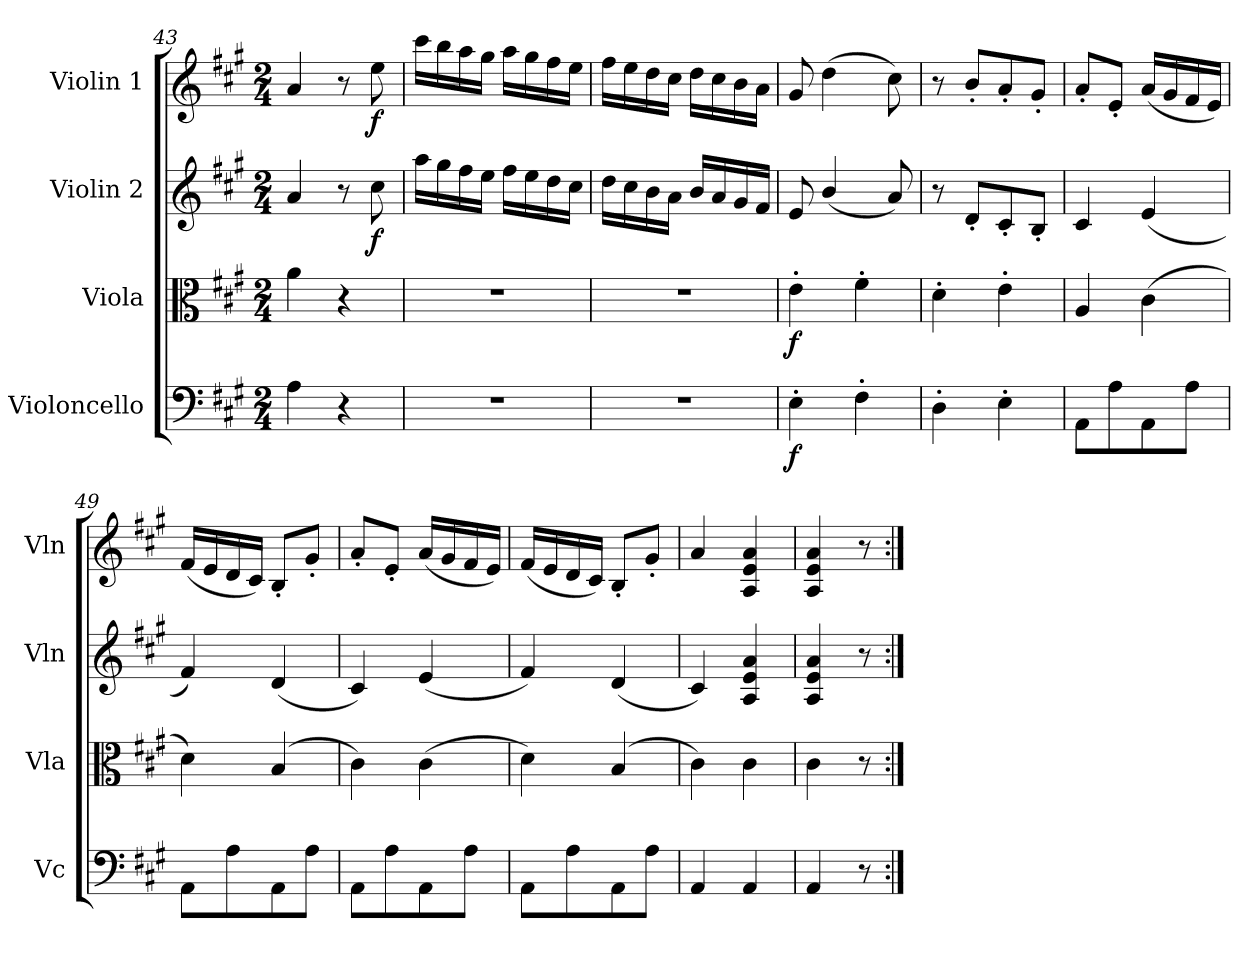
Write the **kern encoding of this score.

**kern	**dynam	**kern	**dynam	**kern	**dynam	**kern	**dynam
*part4	*part4	*part3	*part3	*part2	*part2	*part1	*part1
*staff4	*staff4	*staff3	*staff3	*staff2	*staff2	*staff1	*staff1
*I"Violoncello	*	*I"Viola	*	*I"Violin 2	*	*I"Violin 1	*
*I'Vc	*	*I'Vla	*	*I'Vln	*	*I'Vln	*
*clefF4	*	*clefC3	*	*clefG2	*	*clefG2	*
*k[f#c#g#]	*	*k[f#c#g#]	*	*k[f#c#g#]	*	*k[f#c#g#]	*
*M2/4	*	*M2/4	*	*M2/4	*	*M2/4	*
=43	=43	=43	=43	=43	=43	=43	=43
4A\	.	4a\	.	4a/	.	4a/	.
4r	.	4r	.	8r	.	8r	.
!	!	!	!	!	!LO:DY:b	!	!LO:DY:b
.	.	.	.	8cc#\	f	8ee\	f
=44	=44	=44	=44	=44	=44	=44	=44
2r	.	2r	.	16aa\LL	.	16ccc#\LL	.
.	.	.	.	16gg#\	.	16bb\	.
.	.	.	.	16ff#\	.	16aa\	.
.	.	.	.	16ee\JJ	.	16gg#\JJ	.
.	.	.	.	16ff#\LL	.	16aa\LL	.
.	.	.	.	16ee\	.	16gg#\	.
.	.	.	.	16dd\	.	16ff#\	.
.	.	.	.	16cc#\JJ	.	16ee\JJ	.
!!LO:LB:g=z
=45	=45	=45	=45	=45	=45	=45	=45
2r	.	2r	.	16dd\LL	.	16ff#\LL	.
.	.	.	.	16cc#\	.	16ee\	.
.	.	.	.	16b\	.	16dd\	.
.	.	.	.	16a\JJ	.	16cc#\JJ	.
.	.	.	.	16b/LL	.	16dd\LL	.
.	.	.	.	16a/	.	16cc#\	.
.	.	.	.	16g#/	.	16b\	.
.	.	.	.	16f#/JJ	.	16a\JJ	.
=46	=46	=46	=46	=46	=46	=46	=46
!	!LO:DY:b	!	!LO:DY:b	!	!	!	!
4E'\	f	4e'\	f	8e/	.	8g#/	.
.	.	.	.	(4b/	.	(4dd\	.
4F#'\	.	4f#'\	.	.	.	.	.
.	.	.	.	8a/)	.	8cc#\)	.
=47	=47	=47	=47	=47	=47	=47	=47
4D'\	.	4d'\	.	8r	.	8r	.
.	.	.	.	8d'/L	.	8b'/L	.
4E'\	.	4e'\	.	8c#'/	.	8a'/	.
.	.	.	.	8B'/J	.	8g#'/J	.
=48	=48	=48	=48	=48	=48	=48	=48
8AA\L	.	4A/	.	4c#/	.	8a'/L	.
8A\	.	.	.	.	.	8e'/J	.
8AA\	.	(4c#\	.	(4e/	.	(16a/LL	.
.	.	.	.	.	.	16g#/	.
8A\J	.	.	.	.	.	16f#/	.
.	.	.	.	.	.	16e/JJ)	.
!!LO:LB:g=z
=49	=49	=49	=49	=49	=49	=49	=49
8AA\L	.	4d\)	.	4f#/)	.	(16f#/LL	.
.	.	.	.	.	.	16e/	.
8A\	.	.	.	.	.	16d/	.
.	.	.	.	.	.	16c#/JJ)	.
8AA\	.	(4B/	.	(4d/	.	8B'/L	.
8A\J	.	.	.	.	.	8g#'/J	.
=50	=50	=50	=50	=50	=50	=50	=50
8AA\L	.	4c#\)	.	4c#/)	.	8a'/L	.
8A\	.	.	.	.	.	8e'/J	.
8AA\	.	(4c#\	.	(4e/	.	(16a/LL	.
.	.	.	.	.	.	16g#/	.
8A\J	.	.	.	.	.	16f#/	.
.	.	.	.	.	.	16e/JJ)	.
=51	=51	=51	=51	=51	=51	=51	=51
8AA\L	.	4d\)	.	4f#/)	.	(16f#/LL	.
.	.	.	.	.	.	16e/	.
8A\	.	.	.	.	.	16d/	.
.	.	.	.	.	.	16c#/JJ)	.
8AA\	.	(4B/	.	(4d/	.	8B'/L	.
8A\J	.	.	.	.	.	8g#'/J	.
=52	=52	=52	=52	=52	=52	=52	=52
4AA/	.	4c#\)	.	4c#/)	.	4a/	.
4AA/	.	4c#\	.	4A/ 4e/ 4a/	.	4A/ 4e/ 4a/	.
=53	=53	=53	=53	=53	=53	=53	=53
4AA/	.	4c#\	.	4A/ 4e/ 4a/	.	4A/ 4e/ 4a/	.
8r	.	8r	.	8r	.	8r	.
=:|!	=:|!	=:|!	=:|!	=:|!	=:|!	=:|!	=:|!
*-	*-	*-	*-	*-	*-	*-	*-
